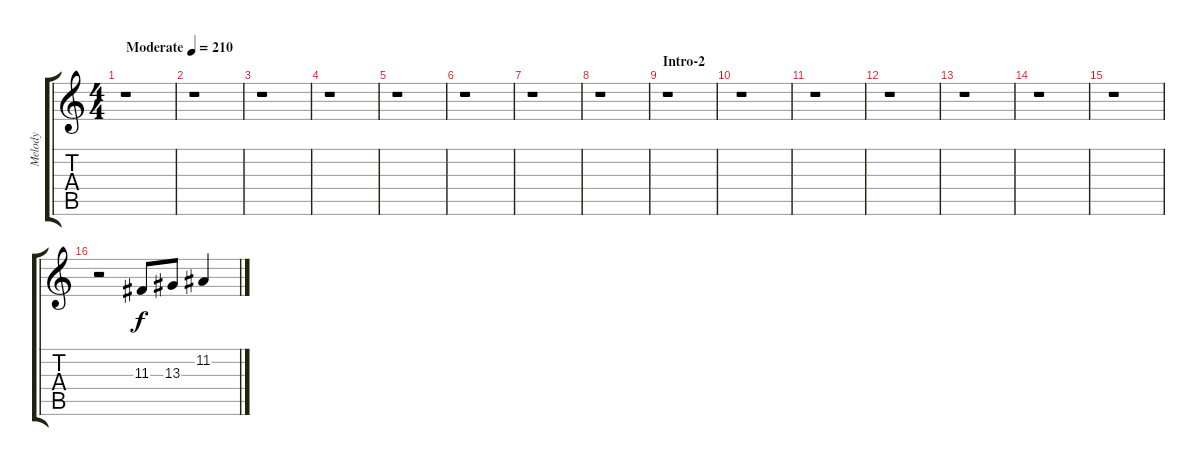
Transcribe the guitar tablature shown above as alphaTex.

\track ("Melody" "Melody") {instrument harmonica}
\staff {score tabs}
\tuning (E4 B3 G3 D3 A2 E2) {hide}
\ts (4 4)
\tempo (210 "Moderate")
\clef g2
\ks c
r.1{dy f instrument harmonica} |
r.1 |
r.1 |
r.1 |
r.1 |
r.1 |
r.1 |
r.1 |
\section ("" "Intro-2")
r.1 |
r.1 |
r.1 |
r.1 |
r.1 |
r.1 |
r.1 |
r.2 11.3.8 13.3.8 11.2.4
